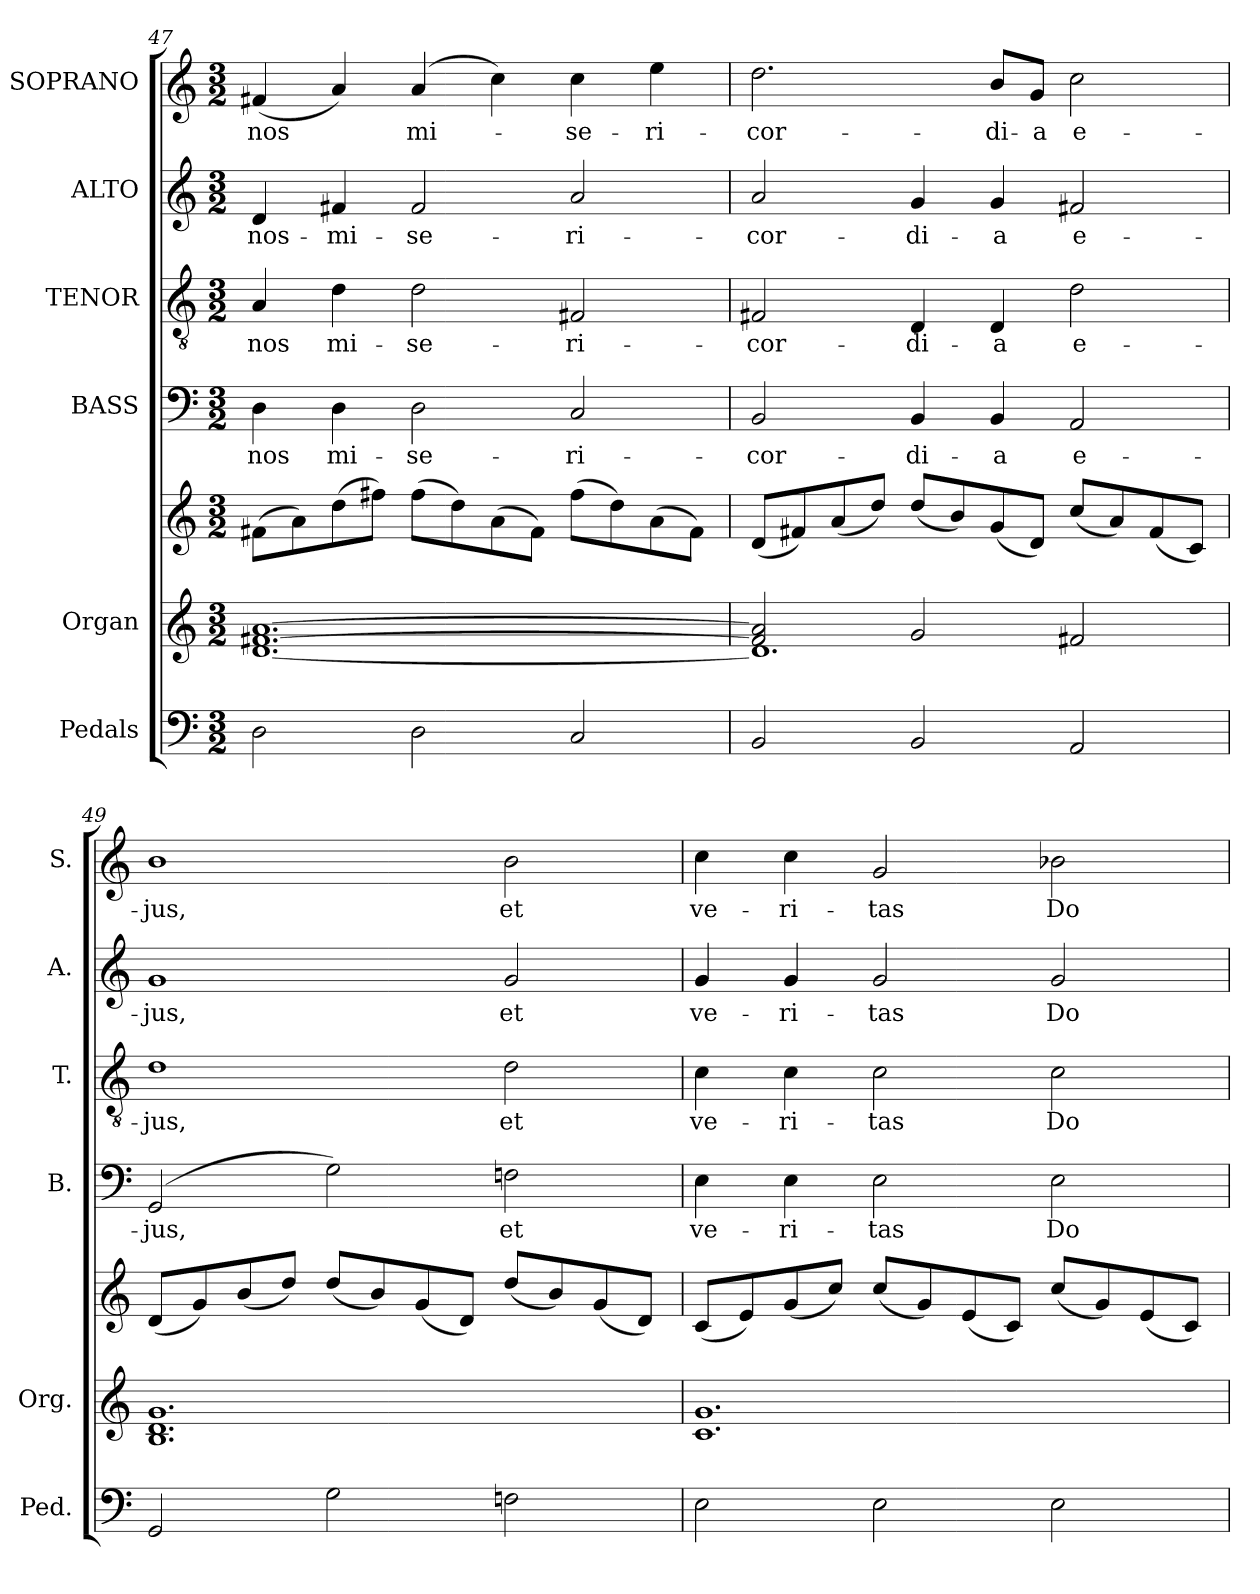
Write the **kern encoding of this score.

**kern	**kern	**kern	**kern	**text	**kern	**text	**kern	**text	**kern	**text
*part6	*part5	*part5	*part4	*part4	*part3	*part3	*part2	*part2	*part1	*part1
*staff7	*staff6	*staff5	*staff4	*staff4	*staff3	*staff3	*staff2	*staff2	*staff1	*staff1
*I"Pedals	*I"Organ	*	*I"BASS	*	*I"TENOR	*	*I"ALTO	*	*I"SOPRANO	*
*I'Ped.	*I'Org.	*	*I'B.	*	*I'T.	*	*I'A.	*	*I'S.	*
*clefF4	*clefG2	*clefG2	*clefF4	*	*clefGv2	*	*clefG2	*	*clefG2	*
*	*	*	*	*	*ITrd7c12	*	*	*	*	*
*k[]	*k[]	*k[]	*k[]	*	*k[]	*	*k[]	*	*k[]	*
*C:	*C:	*C:	*C:	*	*C:	*	*C:	*	*C:	*
*M3/2	*M3/2	*M3/2	*M3/2	*	*M3/2	*	*M3/2	*	*M3/2	*
=47	=47	=47	=47	=47	=47	=47	=47	=47	=47	=47
*	*^	*	*	*	*	*	*	*	*	*
!	!	!	!	!	!LO:LY:b:color=#000000	!	!	!	!	!	!
!	!	!	!	!	!	!	!LO:LY:b:color=#000000	!	!	!	!
!	!	!	!	!	!	!	!	!	!LO:LY:b:color=#000000	!	!
!	!	!	!	!	!	!	!	!	!	!	!LO:LY:b:color=#000000
2Di\	[1.f#Xi [1.ai	[1.di	(8f#Xi\L	4Di\	nos	4AAi/	nos	4di/	nos-	(4f#Xi/	nos
.	.	.	8ai\)	.	.	.	.	.	.	.	.
!	!	!	!	!	!LO:LY:b:color=#000000	!	!	!	!	!	!
!	!	!	!	!	!	!	!LO:LY:b:color=#000000	!	!	!	!
!	!	!	!	!	!	!	!	!	!LO:LY:b:color=#000000	!	!
.	.	.	(8ddi\	4Di\	mi-	4Di\	mi-	4f#Xi/	-mi-	4ai/)	.
.	.	.	8ff#Xi\J)	.	.	.	.	.	.	.	.
!	!	!	!	!	!LO:LY:b:color=#000000	!	!	!	!	!	!
!	!	!	!	!	!	!	!LO:LY:b:color=#000000	!	!	!	!
!	!	!	!	!	!	!	!	!	!LO:LY:b:color=#000000	!	!
!	!	!	!	!	!	!	!	!	!	!	!LO:LY:b:color=#000000
2Di\	.	.	(8ff#i\L	2Di\	-se-	2Di\	-se-	2f#i/	-se-	(4ai/	mi-
.	.	.	8ddi\)	.	.	.	.	.	.	.	.
.	.	.	(8ai\	.	.	.	.	.	.	4cci\)	.
.	.	.	8f#i\J)	.	.	.	.	.	.	.	.
!	!	!	!	!	!LO:LY:b:color=#000000	!	!	!	!	!	!
!	!	!	!	!	!	!	!LO:LY:b:color=#000000	!	!	!	!
!	!	!	!	!	!	!	!	!	!LO:LY:b:color=#000000	!	!
!	!	!	!	!	!	!	!	!	!	!	!LO:LY:b:color=#000000
2Ci/	.	.	(8ff#i\L	2Ci/	-ri-	2FF#Xi/	-ri-	2ai/	-ri-	4cci\	-se-
.	.	.	8ddi\)	.	.	.	.	.	.	.	.
!	!	!	!	!	!	!	!	!	!	!	!LO:LY:b:color=#000000
.	.	.	(8ai\	.	.	.	.	.	.	4eei\	-ri-
.	.	.	8f#i\J)	.	.	.	.	.	.	.	.
=48	=48	=48	=48	=48	=48	=48	=48	=48	=48	=48	=48
!	!	!	!	!	!LO:LY:b:color=#000000	!	!	!	!	!	!
!	!	!	!	!	!	!	!LO:LY:b:color=#000000	!	!	!	!
!	!	!	!	!	!	!	!	!	!LO:LY:b:color=#000000	!	!
!	!	!	!	!	!	!	!	!	!	!	!LO:LY:b:color=#000000
2BBi/	2f#i/] 2ai]	1.di]	(8di/L	2BBi/	-cor-	2FF#Xi/	-cor-	2ai/	-cor-	2.ddi\	-cor-
.	.	.	8f#Xi/)	.	.	.	.	.	.	.	.
.	.	.	(8ai/	.	.	.	.	.	.	.	.
.	.	.	8ddi/J)	.	.	.	.	.	.	.	.
!	!	!	!	!	!LO:LY:b:color=#000000	!	!	!	!	!	!
!	!	!	!	!	!	!	!LO:LY:b:color=#000000	!	!	!	!
!	!	!	!	!	!	!	!	!	!LO:LY:b:color=#000000	!	!
2BBi/	2gi/	.	(8ddi/L	4BBi/	-di-	4DDi/	-di-	4gi/	-di-	.	.
.	.	.	8bi/)	.	.	.	.	.	.	.	.
!	!	!	!	!	!LO:LY:b:color=#000000	!	!	!	!	!	!
!	!	!	!	!	!	!	!LO:LY:b:color=#000000	!	!	!	!
!	!	!	!	!	!	!	!	!	!LO:LY:b:color=#000000	!	!
!	!	!	!	!	!	!	!	!	!	!	!LO:LY:b:color=#000000
.	.	.	(8gi/	4BBi/	-a	4DDi/	-a	4gi/	-a	8bi/L	-di-
!	!	!	!	!	!	!	!	!	!	!	!LO:LY:b:color=#000000
.	.	.	8di/J)	.	.	.	.	.	.	8gi/J	-a
!	!	!	!	!	!LO:LY:b:color=#000000	!	!	!	!	!	!
!	!	!	!	!	!	!	!LO:LY:b:color=#000000	!	!	!	!
!	!	!	!	!	!	!	!	!	!LO:LY:b:color=#000000	!	!
!	!	!	!	!	!	!	!	!	!	!	!LO:LY:b:color=#000000
2AAi/	2f#Xi/	.	(8cci/L	2AAi/	e-	2Di\	e-	2f#Xi/	e-	2cci\	e-
.	.	.	8ai/)	.	.	.	.	.	.	.	.
.	.	.	(8f#i/	.	.	.	.	.	.	.	.
.	.	.	8ci/J)	.	.	.	.	.	.	.	.
*	*v	*v	*	*	*	*	*	*	*	*	*
=49	=49	=49	=49	=49	=49	=49	=49	=49	=49	=49
!	!	!	!	!LO:LY:b:color=#000000	!	!	!	!	!	!
!	!	!	!	!	!	!LO:LY:b:color=#000000	!	!	!	!
!	!	!	!	!	!	!	!	!LO:LY:b:color=#000000	!	!
!	!	!	!	!	!	!	!	!	!	!LO:LY:b:color=#000000
2GGi/	1.Bi 1.di 1.gi	(8di/L	(2GGi/	-jus,	1Di	-jus,	1gi	-jus,	1bi	-jus,
.	.	8gi/)	.	.	.	.	.	.	.	.
.	.	(8bi/	.	.	.	.	.	.	.	.
.	.	8ddi/J)	.	.	.	.	.	.	.	.
2Gi\	.	(8ddi/L	2Gi\)	.	.	.	.	.	.	.
.	.	8bi/)	.	.	.	.	.	.	.	.
.	.	(8gi/	.	.	.	.	.	.	.	.
.	.	8di/J)	.	.	.	.	.	.	.	.
!	!	!	!	!LO:LY:b:color=#000000	!	!	!	!	!	!
!	!	!	!	!	!	!LO:LY:b:color=#000000	!	!	!	!
!	!	!	!	!	!	!	!	!LO:LY:b:color=#000000	!	!
!	!	!	!	!	!	!	!	!	!	!LO:LY:b:color=#000000
2Fni\	.	(8ddi/L	2Fni\	et	2Di\	et	2gi/	et	2bi\	et
.	.	8bi/)	.	.	.	.	.	.	.	.
.	.	(8gi/	.	.	.	.	.	.	.	.
.	.	8di/J)	.	.	.	.	.	.	.	.
!!LO:LB:g=z
=50	=50	=50	=50	=50	=50	=50	=50	=50	=50	=50
!	!	!	!	!LO:LY:b:color=#000000	!	!	!	!	!	!
!	!	!	!	!	!	!LO:LY:b:color=#000000	!	!	!	!
!	!	!	!	!	!	!	!	!LO:LY:b:color=#000000	!	!
!	!	!	!	!	!	!	!	!	!	!LO:LY:b:color=#000000
2Ei\	1.ci 1.gi	(8ci/L	4Ei\	ve-	4Ci\	ve-	4gi/	ve-	4cci\	ve-
.	.	8ei/)	.	.	.	.	.	.	.	.
!	!	!	!	!LO:LY:b:color=#000000	!	!	!	!	!	!
!	!	!	!	!	!	!LO:LY:b:color=#000000	!	!	!	!
!	!	!	!	!	!	!	!	!LO:LY:b:color=#000000	!	!
!	!	!	!	!	!	!	!	!	!	!LO:LY:b:color=#000000
.	.	(8gi/	4Ei\	-ri-	4Ci\	-ri-	4gi/	-ri-	4cci\	-ri-
.	.	8cci/J)	.	.	.	.	.	.	.	.
!	!	!	!	!LO:LY:b:color=#000000	!	!	!	!	!	!
!	!	!	!	!	!	!LO:LY:b:color=#000000	!	!	!	!
!	!	!	!	!	!	!	!	!LO:LY:b:color=#000000	!	!
!	!	!	!	!	!	!	!	!	!	!LO:LY:b:color=#000000
2Ei\	.	(8cci/L	2Ei\	-tas	2Ci\	-tas	2gi/	-tas	2gi/	-tas
.	.	8gi/)	.	.	.	.	.	.	.	.
.	.	(8ei/	.	.	.	.	.	.	.	.
.	.	8ci/J)	.	.	.	.	.	.	.	.
!	!	!	!	!LO:LY:b:color=#000000	!	!	!	!	!	!
!	!	!	!	!	!	!LO:LY:b:color=#000000	!	!	!	!
!	!	!	!	!	!	!	!	!LO:LY:b:color=#000000	!	!
!	!	!	!	!	!	!	!	!	!	!LO:LY:b:color=#000000
2Ei\	.	(8cci/L	2Ei\	Do-	2Ci\	Do-	2gi/	Do-	2b-Xi\	Do-
.	.	8gi/)	.	.	.	.	.	.	.	.
.	.	(8ei/	.	.	.	.	.	.	.	.
.	.	8ci/J)	.	.	.	.	.	.	.	.
=	=	=	=	=	=	=	=	=	=	=
*-	*-	*-	*-	*-	*-	*-	*-	*-	*-	*-
